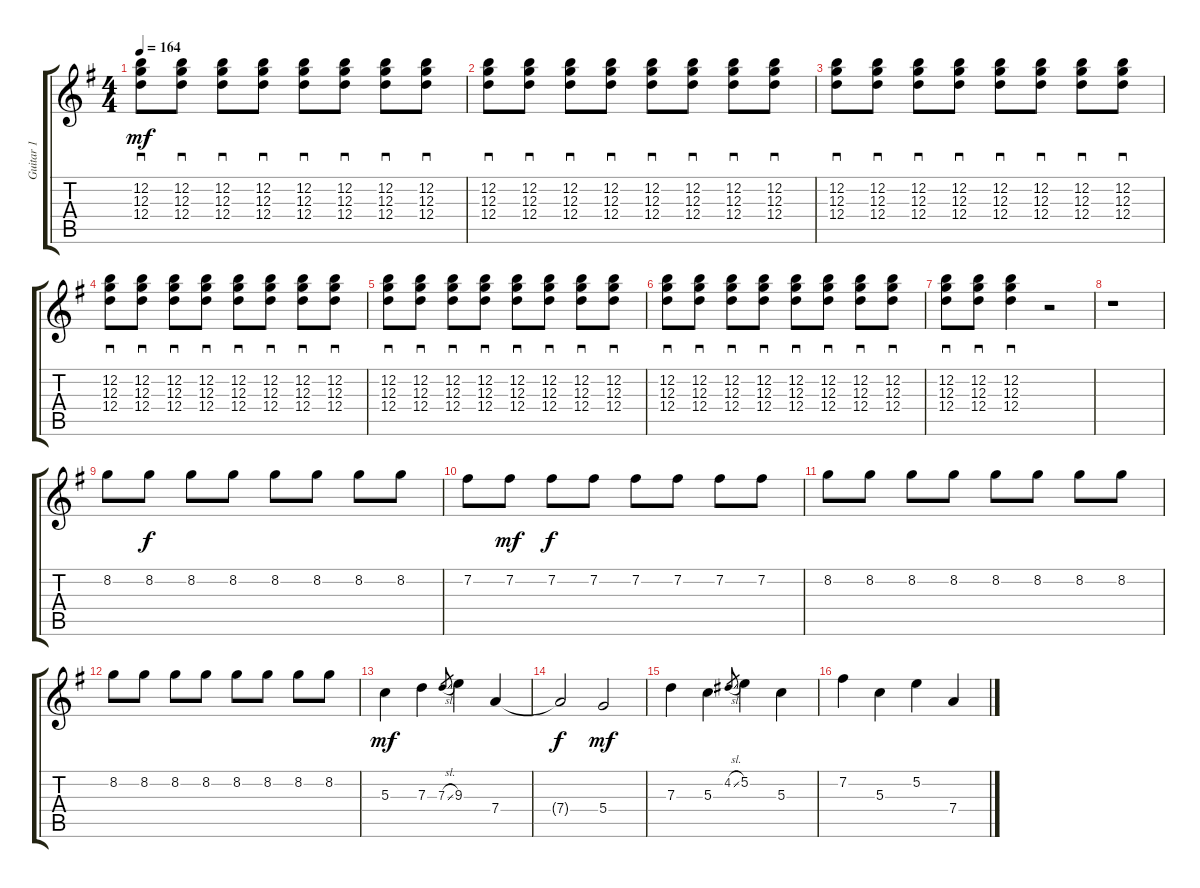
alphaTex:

\track ("Guitar 1" "Guitar 1") {instrument distortionguitar}
\staff {score tabs}
\tuning (E4 B3 G3 D3 A2 E2) {hide}
\ts (4 4)
\tempo 164
\clef g2
\ks g
(12.2 12.3 12.4).8{sd dy mf} (12.2 12.3 12.4).8{sd} (12.2 12.3 12.4).8{sd} (12.2 12.3 12.4).8{sd} (12.2 12.3 12.4).8{sd} (12.2 12.3 12.4).8{sd} (12.2 12.3 12.4).8{sd} (12.2 12.3 12.4).8{sd} |
(12.2 12.3 12.4).8{sd} (12.2 12.3 12.4).8{sd} (12.2 12.3 12.4).8{sd} (12.2 12.3 12.4).8{sd} (12.2 12.3 12.4).8{sd} (12.2 12.3 12.4).8{sd} (12.2 12.3 12.4).8{sd} (12.2 12.3 12.4).8{sd} |
(12.2 12.3 12.4).8{sd} (12.2 12.3 12.4).8{sd} (12.2 12.3 12.4).8{sd} (12.2 12.3 12.4).8{sd} (12.2 12.3 12.4).8{sd} (12.2 12.3 12.4).8{sd} (12.2 12.3 12.4).8{sd} (12.2 12.3 12.4).8{sd} |
(12.2 12.3 12.4).8{sd} (12.2 12.3 12.4).8{sd} (12.2 12.3 12.4).8{sd} (12.2 12.3 12.4).8{sd} (12.2 12.3 12.4).8{sd} (12.2 12.3 12.4).8{sd} (12.2 12.3 12.4).8{sd} (12.2 12.3 12.4).8{sd} |
(12.2 12.3 12.4).8{sd} (12.2 12.3 12.4).8{sd} (12.2 12.3 12.4).8{sd} (12.2 12.3 12.4).8{sd} (12.2 12.3 12.4).8{sd} (12.2 12.3 12.4).8{sd} (12.2 12.3 12.4).8{sd} (12.2 12.3 12.4).8{sd} |
(12.2 12.3 12.4).8{sd} (12.2 12.3 12.4).8{sd} (12.2 12.3 12.4).8{sd} (12.2 12.3 12.4).8{sd} (12.2 12.3 12.4).8{sd} (12.2 12.3 12.4).8{sd} (12.2 12.3 12.4).8{sd} (12.2 12.3 12.4).8{sd} |
(12.2 12.3 12.4).8{sd} (12.2 12.3 12.4).8{sd} (12.2 12.3 12.4).4{sd} r.2 |
r.1 |
8.2.8 8.2.8{dy f} 8.2.8 8.2.8 8.2.8 8.2.8 8.2.8 8.2.8 |
7.2.8 7.2.8{dy mf} 7.2.8{dy f} 7.2.8 7.2.8 7.2.8 7.2.8 7.2.8 |
8.2.8 8.2.8 8.2.8 8.2.8 8.2.8 8.2.8 8.2.8 8.2.8 |
8.2.8 8.2.8 8.2.8 8.2.8 8.2.8 8.2.8 8.2.8 8.2.8 |
5.3.4{dy mf} 7.3.4 7.3{sl}.8{gr} 9.3.4 7.4.4 |
7.4{t}.2{dy f} 5.4.2{dy mf} |
7.3.4 5.3.4 4.2{sl}.8{gr} 5.2.4 5.3.4 |
7.2.4 5.3.4 5.2.4 7.4.4
